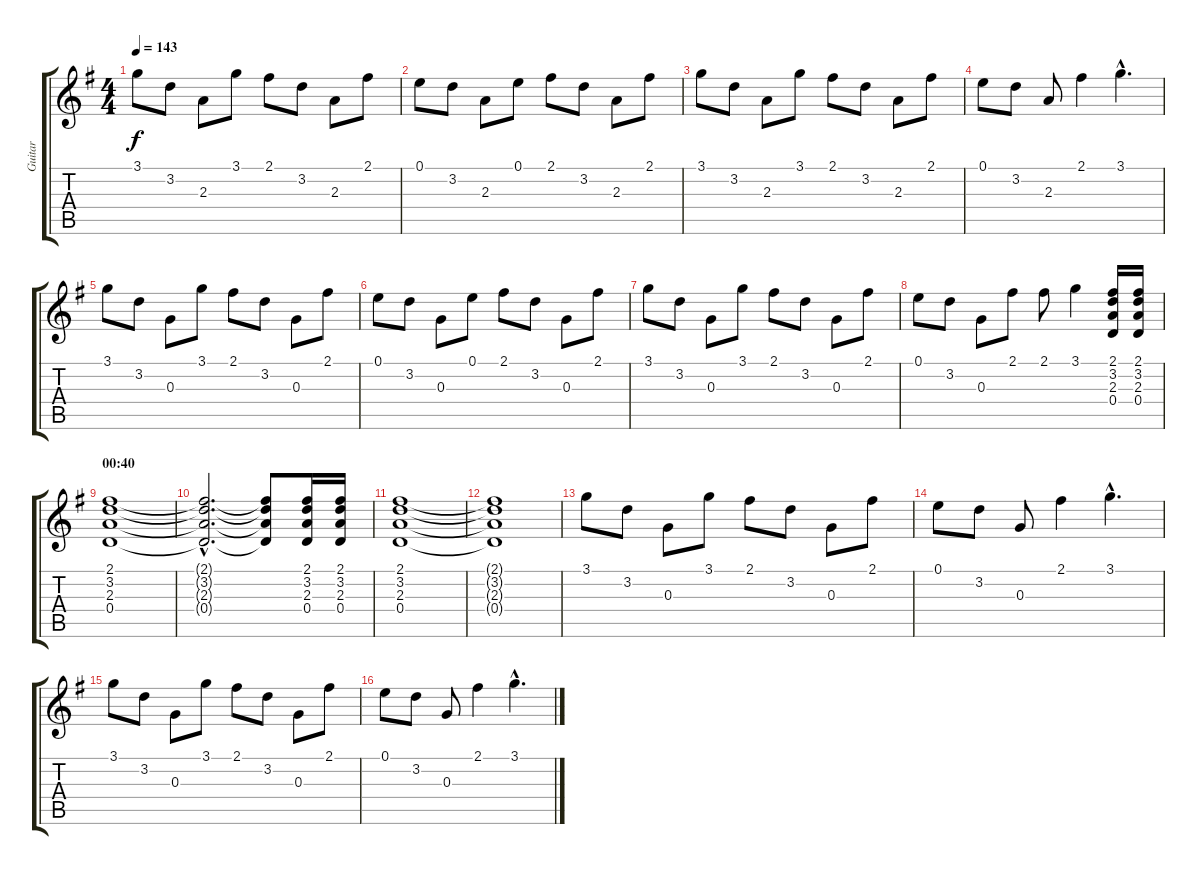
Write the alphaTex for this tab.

\track ("Guitar" "Guitar") {instrument acousticguitarsteel}
\staff {score tabs}
\tuning (E4 B3 G3 D3 A2 E2) {hide}
\ts (4 4)
\tempo 143
\clef g2
\ks g
3.1.8{dy f} 3.2.8 2.3.8 3.1.8 2.1.8 3.2.8 2.3.8 2.1.8 |
0.1.8 3.2.8 2.3.8 0.1.8 2.1.8 3.2.8 2.3.8 2.1.8 |
3.1.8 3.2.8 2.3.8 3.1.8 2.1.8 3.2.8 2.3.8 2.1.8 |
0.1.8 3.2.8 2.3.8 2.1.4 3.1{hac}.4{d} |
3.1.8 3.2.8 0.3.8 3.1.8 2.1.8 3.2.8 0.3.8 2.1.8 |
0.1.8 3.2.8 0.3.8 0.1.8 2.1.8 3.2.8 0.3.8 2.1.8 |
3.1.8 3.2.8 0.3.8 3.1.8 2.1.8 3.2.8 0.3.8 2.1.8 |
0.1.8 3.2.8 0.3.8 2.1.8 2.1.8 3.1.4 (2.1 3.2 2.3 0.4).16 (2.1 3.2 2.3 0.4).16 |
\section ("" "00:40")
(2.1 3.2 2.3 0.4).1 |
(2.1{hac t} 3.2{hac t} 2.3{hac t} 0.4{hac t}).2{d} (2.1{t} 3.2{t} 2.3{t} 0.4{t}).8 (2.1 3.2 2.3 0.4).16 (2.1 3.2 2.3 0.4).16 |
(2.1 3.2 2.3 0.4).1 |
(2.1{t} 3.2{t} 2.3{t} 0.4{t}).1 |
3.1.8 3.2.8 0.3.8 3.1.8 2.1.8 3.2.8 0.3.8 2.1.8 |
0.1.8 3.2.8 0.3.8 2.1.4 3.1{hac}.4{d} |
3.1.8 3.2.8 0.3.8 3.1.8 2.1.8 3.2.8 0.3.8 2.1.8 |
0.1.8 3.2.8 0.3.8 2.1.4 3.1{hac}.4{d}
